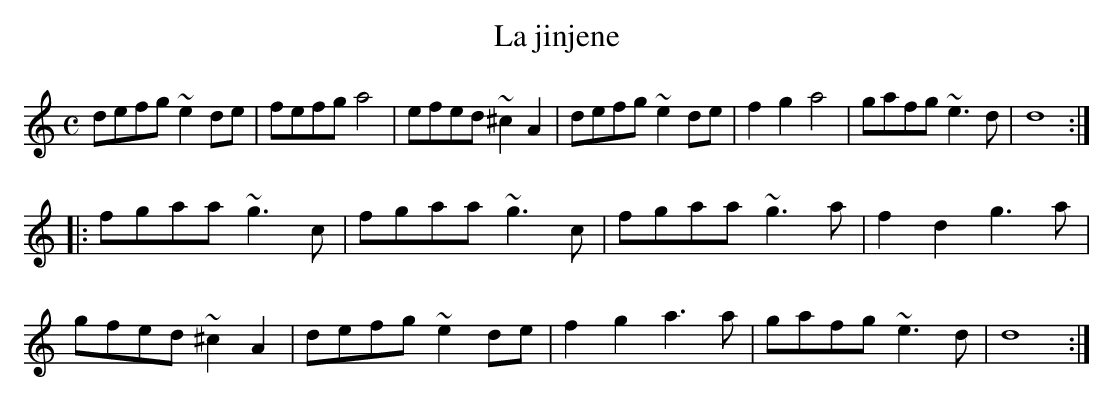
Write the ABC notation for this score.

X:1
T:La jinjene
M:C
K:Ddor
defg~e2de|fefga4|efed~^c2A2|defg~e2de|f2g2a4|gafg~e3d|d8:|
|:fgaa~g3c|fgaa~g3c|fgaa~g3a|f2d2g3a|
gfed~^c2A2|defg~e2de|f2g2a3a|gafg~e3d|d8:|
